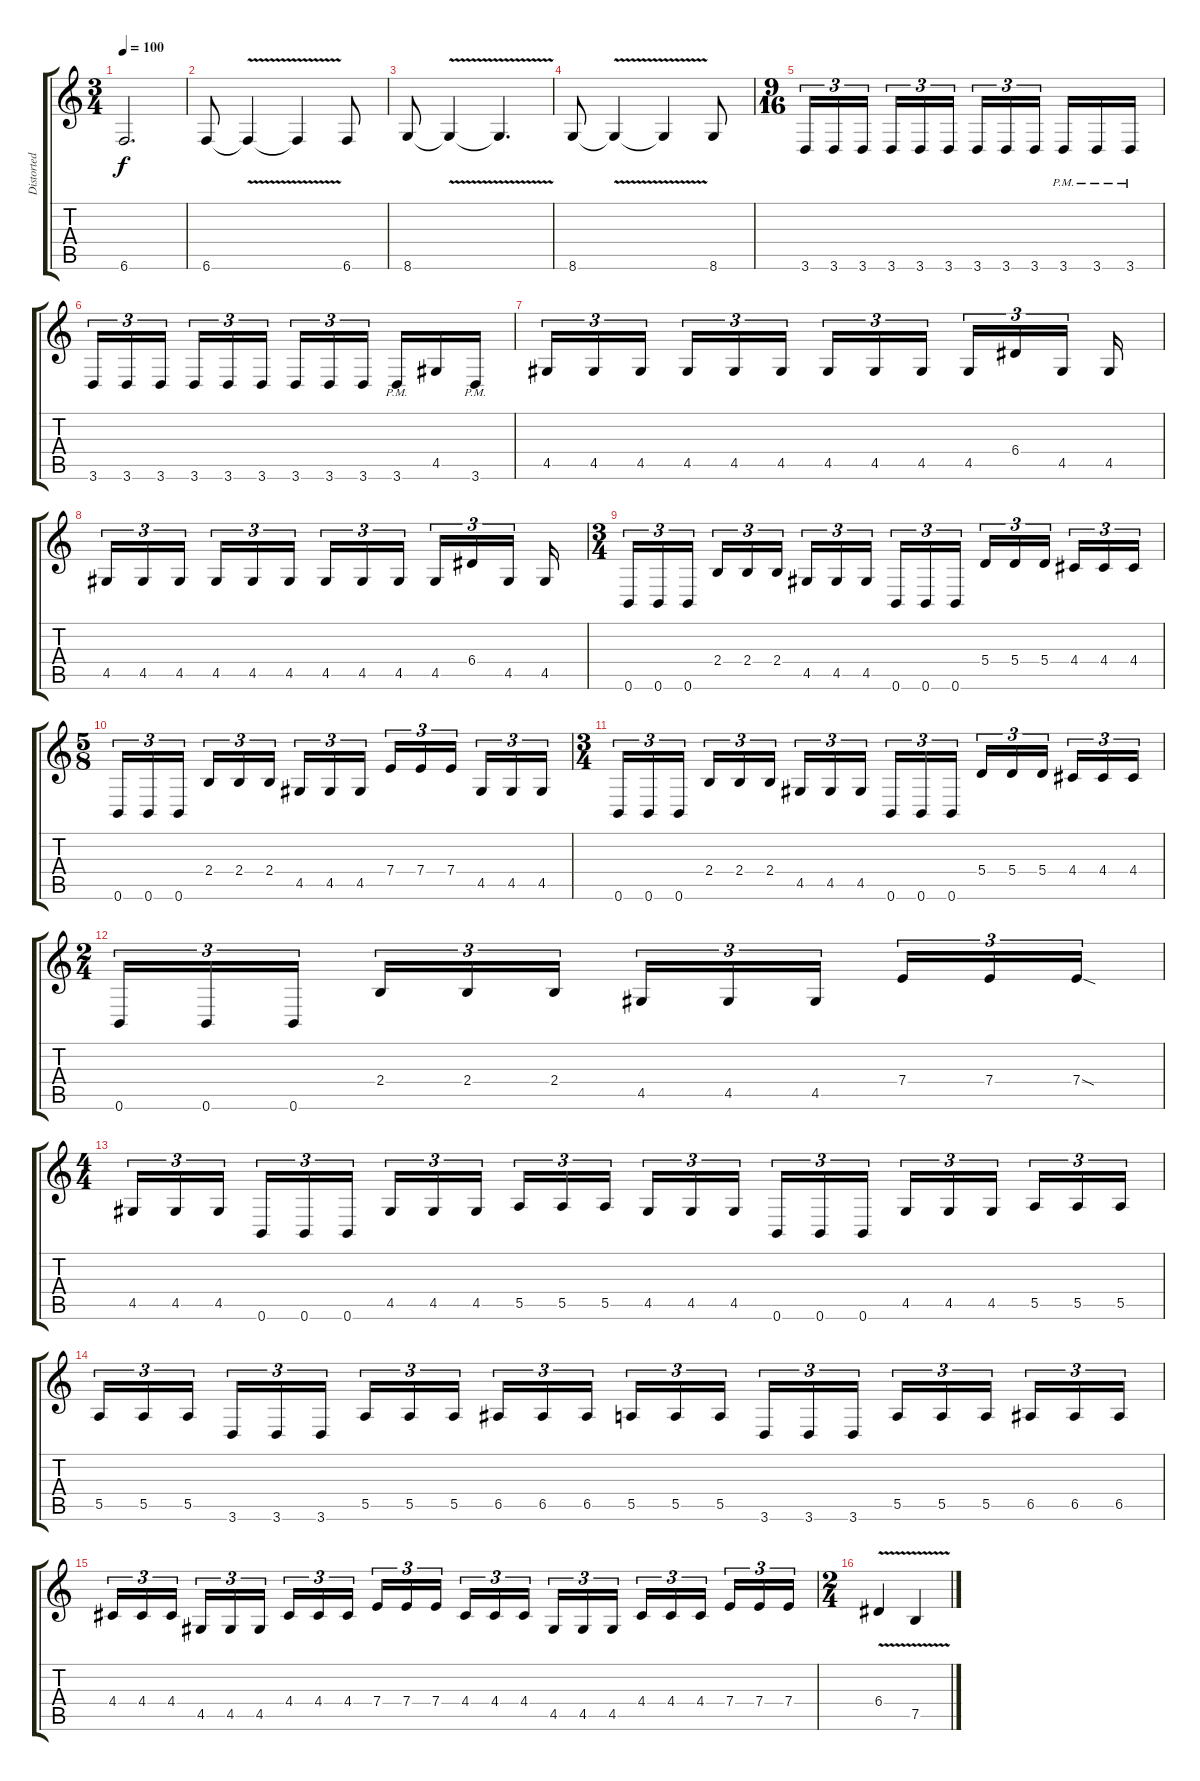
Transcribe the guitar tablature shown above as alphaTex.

\track ("Distorted Guitar 1" "Distorted ") {instrument distortionguitar}
\staff {score tabs}
\tuning (B3 Gb3 D3 A2 E2 B1) {hide}
\ts (3 4)
\tempo 100
\clef g2
\ks c
6.6.2{d dy f} |
6.6.8 6.6{v t}.4 6.6{t}.4 6.6.8 |
8.6.8 8.6{v t}.4 8.6{t}.4{d} |
8.6.8 8.6{v t}.4 8.6{t}.4 8.6.8 |
\ts (9 16)
3.6.16{tu (3 2)} 3.6.16{tu (3 2)} 3.6.16{tu (3 2) beam splitsecondary} 3.6.16{tu (3 2)} 3.6.16{tu (3 2)} 3.6.16{tu (3 2) beam splitsecondary} 3.6.16{tu (3 2)} 3.6.16{tu (3 2)} 3.6.16{tu (3 2)} 3.6{pm}.16 3.6{pm}.16 3.6{pm}.16 |
3.6.16{tu (3 2)} 3.6.16{tu (3 2)} 3.6.16{tu (3 2) beam splitsecondary} 3.6.16{tu (3 2)} 3.6.16{tu (3 2)} 3.6.16{tu (3 2) beam splitsecondary} 3.6.16{tu (3 2)} 3.6.16{tu (3 2)} 3.6.16{tu (3 2)} 3.6{pm}.16 4.5.16 3.6{pm}.16 |
4.5.16{tu (3 2)} 4.5.16{tu (3 2)} 4.5.16{tu (3 2) beam splitsecondary} 4.5.16{tu (3 2)} 4.5.16{tu (3 2)} 4.5.16{tu (3 2) beam splitsecondary} 4.5.16{tu (3 2)} 4.5.16{tu (3 2)} 4.5.16{tu (3 2)} 4.5.16{tu (3 2)} 6.4.16{tu (3 2)} 4.5.16{tu (3 2) beam splitsecondary} 4.5.16 |
4.5.16{tu (3 2)} 4.5.16{tu (3 2)} 4.5.16{tu (3 2) beam splitsecondary} 4.5.16{tu (3 2)} 4.5.16{tu (3 2)} 4.5.16{tu (3 2) beam splitsecondary} 4.5.16{tu (3 2)} 4.5.16{tu (3 2)} 4.5.16{tu (3 2)} 4.5.16{tu (3 2)} 6.4.16{tu (3 2)} 4.5.16{tu (3 2) beam splitsecondary} 4.5.16 |
\ts (3 4)
0.6.16{tu (3 2)} 0.6.16{tu (3 2)} 0.6.16{tu (3 2) beam splitsecondary} 2.4.16{tu (3 2)} 2.4.16{tu (3 2)} 2.4.16{tu (3 2)} 4.5.16{tu (3 2)} 4.5.16{tu (3 2)} 4.5.16{tu (3 2) beam splitsecondary} 0.6.16{tu (3 2)} 0.6.16{tu (3 2)} 0.6.16{tu (3 2)} 5.4.16{tu (3 2)} 5.4.16{tu (3 2)} 5.4.16{tu (3 2) beam splitsecondary} 4.4.16{tu (3 2)} 4.4.16{tu (3 2)} 4.4.16{tu (3 2)} |
\ts (5 8)
0.6.16{tu (3 2)} 0.6.16{tu (3 2)} 0.6.16{tu (3 2)} 2.4.16{tu (3 2)} 2.4.16{tu (3 2)} 2.4.16{tu (3 2)} 4.5.16{tu (3 2)} 4.5.16{tu (3 2)} 4.5.16{tu (3 2)} 7.4.16{tu (3 2)} 7.4.16{tu (3 2)} 7.4.16{tu (3 2)} 4.5.16{tu (3 2)} 4.5.16{tu (3 2)} 4.5.16{tu (3 2)} |
\ts (3 4)
0.6.16{tu (3 2)} 0.6.16{tu (3 2)} 0.6.16{tu (3 2) beam splitsecondary} 2.4.16{tu (3 2)} 2.4.16{tu (3 2)} 2.4.16{tu (3 2)} 4.5.16{tu (3 2)} 4.5.16{tu (3 2)} 4.5.16{tu (3 2) beam splitsecondary} 0.6.16{tu (3 2)} 0.6.16{tu (3 2)} 0.6.16{tu (3 2)} 5.4.16{tu (3 2)} 5.4.16{tu (3 2)} 5.4.16{tu (3 2) beam splitsecondary} 4.4.16{tu (3 2)} 4.4.16{tu (3 2)} 4.4.16{tu (3 2)} |
\ts (2 4)
0.6.16{tu (3 2)} 0.6.16{tu (3 2)} 0.6.16{tu (3 2) beam splitsecondary} 2.4.16{tu (3 2)} 2.4.16{tu (3 2)} 2.4.16{tu (3 2)} 4.5.16{tu (3 2)} 4.5.16{tu (3 2)} 4.5.16{tu (3 2) beam splitsecondary} 7.4.16{tu (3 2)} 7.4.16{tu (3 2)} 7.4{sod}.16{tu (3 2)} |
\ts (4 4)
4.5.16{tu (3 2)} 4.5.16{tu (3 2)} 4.5.16{tu (3 2) beam splitsecondary} 0.6.16{tu (3 2)} 0.6.16{tu (3 2)} 0.6.16{tu (3 2)} 4.5.16{tu (3 2)} 4.5.16{tu (3 2)} 4.5.16{tu (3 2) beam splitsecondary} 5.5.16{tu (3 2)} 5.5.16{tu (3 2)} 5.5.16{tu (3 2)} 4.5.16{tu (3 2)} 4.5.16{tu (3 2)} 4.5.16{tu (3 2) beam splitsecondary} 0.6.16{tu (3 2)} 0.6.16{tu (3 2)} 0.6.16{tu (3 2)} 4.5.16{tu (3 2)} 4.5.16{tu (3 2)} 4.5.16{tu (3 2) beam splitsecondary} 5.5.16{tu (3 2)} 5.5.16{tu (3 2)} 5.5.16{tu (3 2)} |
5.5.16{tu (3 2)} 5.5.16{tu (3 2)} 5.5.16{tu (3 2) beam splitsecondary} 3.6.16{tu (3 2)} 3.6.16{tu (3 2)} 3.6.16{tu (3 2)} 5.5.16{tu (3 2)} 5.5.16{tu (3 2)} 5.5.16{tu (3 2) beam splitsecondary} 6.5.16{tu (3 2)} 6.5.16{tu (3 2)} 6.5.16{tu (3 2)} 5.5.16{tu (3 2)} 5.5.16{tu (3 2)} 5.5.16{tu (3 2) beam splitsecondary} 3.6.16{tu (3 2)} 3.6.16{tu (3 2)} 3.6.16{tu (3 2)} 5.5.16{tu (3 2)} 5.5.16{tu (3 2)} 5.5.16{tu (3 2) beam splitsecondary} 6.5.16{tu (3 2)} 6.5.16{tu (3 2)} 6.5.16{tu (3 2)} |
4.4.16{tu (3 2)} 4.4.16{tu (3 2)} 4.4.16{tu (3 2) beam splitsecondary} 4.5.16{tu (3 2)} 4.5.16{tu (3 2)} 4.5.16{tu (3 2)} 4.4.16{tu (3 2)} 4.4.16{tu (3 2)} 4.4.16{tu (3 2) beam splitsecondary} 7.4.16{tu (3 2)} 7.4.16{tu (3 2)} 7.4.16{tu (3 2)} 4.4.16{tu (3 2)} 4.4.16{tu (3 2)} 4.4.16{tu (3 2) beam splitsecondary} 4.5.16{tu (3 2)} 4.5.16{tu (3 2)} 4.5.16{tu (3 2)} 4.4.16{tu (3 2)} 4.4.16{tu (3 2)} 4.4.16{tu (3 2) beam splitsecondary} 7.4.16{tu (3 2)} 7.4.16{tu (3 2)} 7.4.16{tu (3 2)} |
\ts (2 4)
6.4{v}.4 7.5{v}.4
